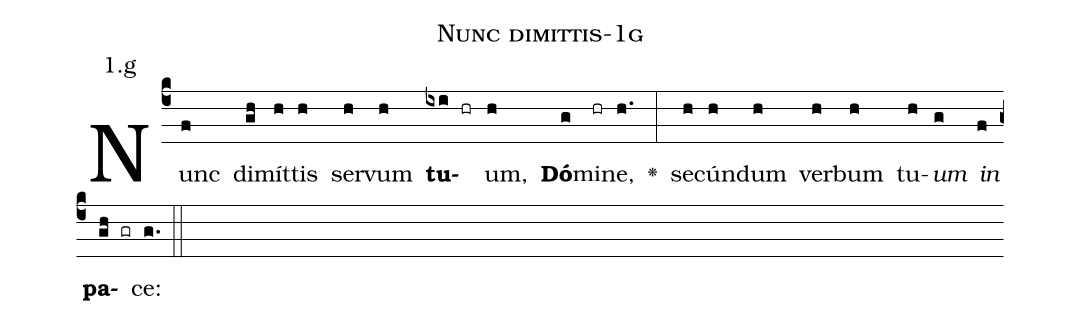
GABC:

name: Nunc dimittis-1g;
annotation: 1.g;
%%
(c4)Nunc(f) di(gh)mít(h)tis(h) ser(h)vum(h) <b>tu</b>(ixi hr)um,(h) <b>Dó</b>(g)mi(hr)ne,(h.) <v>\greheightstar</v>(:) se(h)cún(h)dum(h) ver(h)bum(h) tu(h)<i>um</i>(g) <i>in</i>(f) <b>pa</b>(gh gr)ce:(g.) (::)


%E(h) u(h) o(g) u(f) a(gh) e.(g.) (::)
